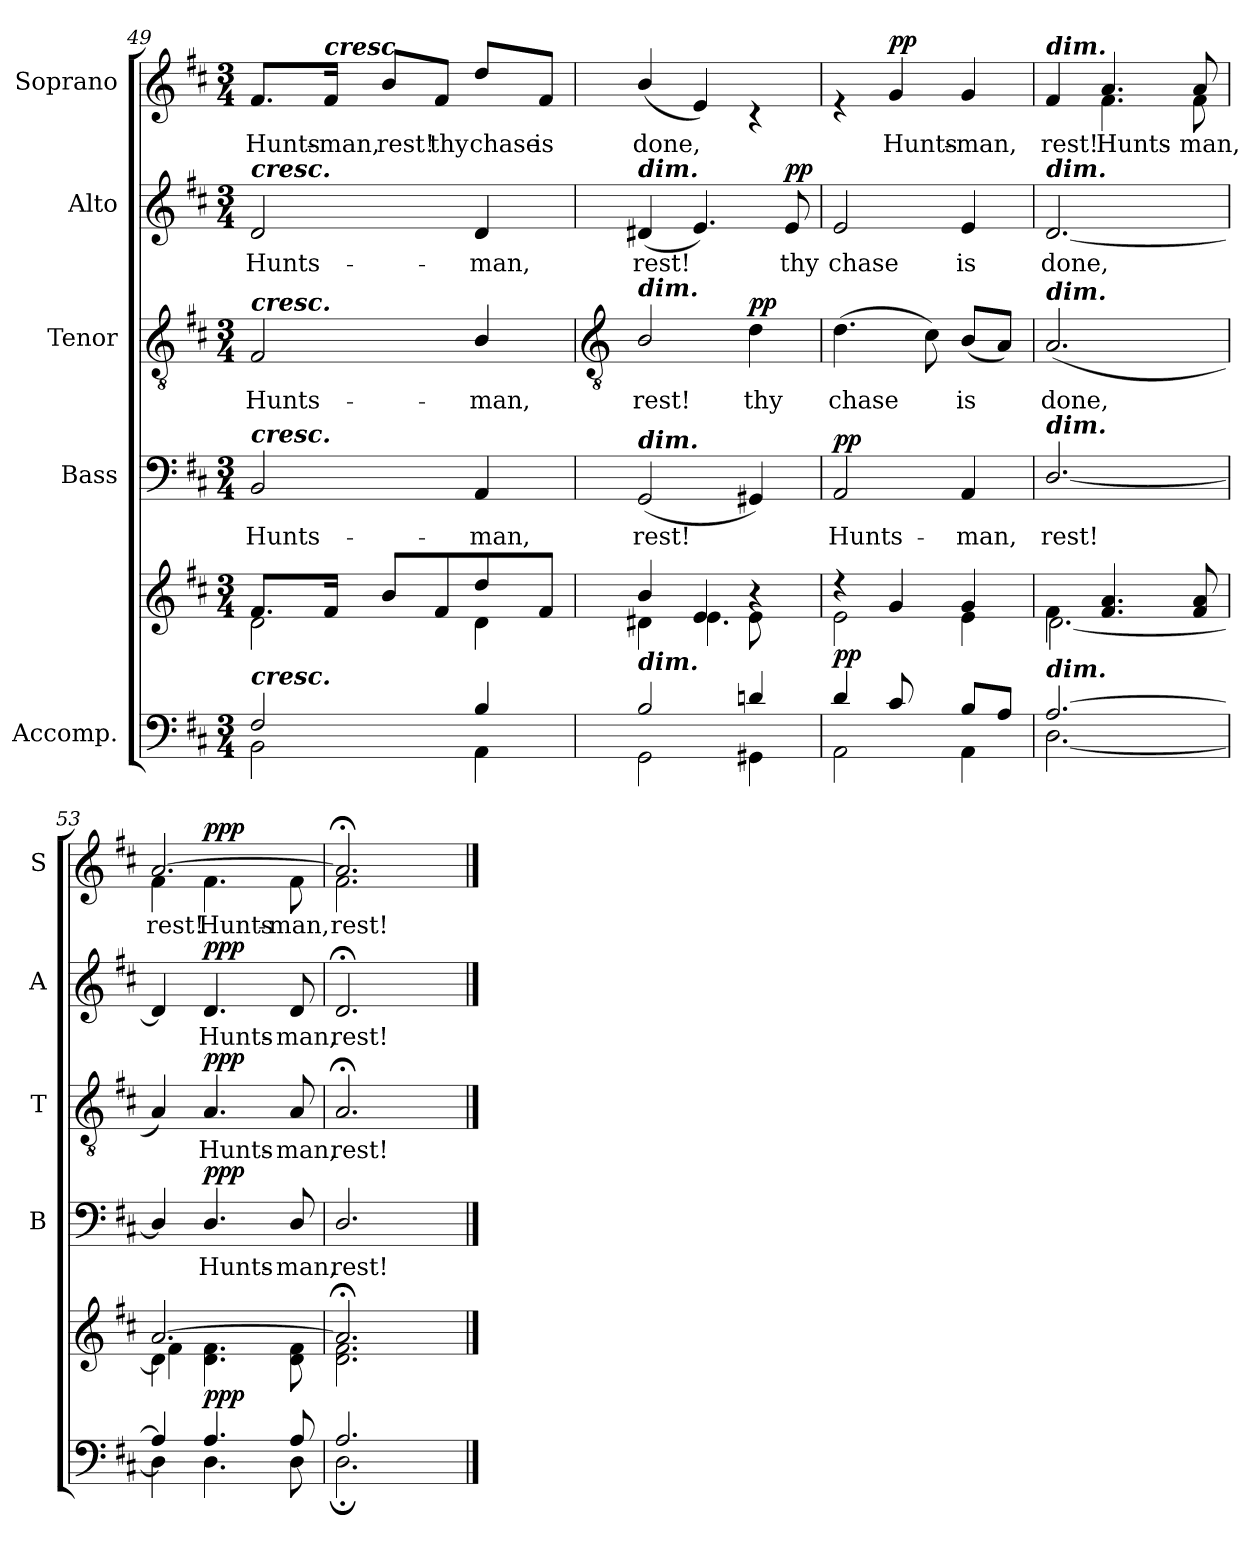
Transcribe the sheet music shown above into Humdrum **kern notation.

**kern	**kern	**dynam	**kern	**text	**dynam	**kern	**text	**dynam	**kern	**text	**dynam	**kern	**text	**dynam
*part5	*part5	*part5	*part4	*part4	*part4	*part3	*part3	*part3	*part2	*part2	*part2	*part1	*part1	*part1
*staff6	*staff5	*staff5/6	*staff4	*staff4	*staff4	*staff3	*staff3	*staff3	*staff2	*staff2	*staff2	*staff1	*staff1	*staff1
*I"Accomp.	*	*	*I"Bass	*	*	*I"Tenor	*	*	*I"Alto	*	*	*I"Soprano	*	*
*	*	*	*I'B	*	*	*I'T	*	*	*I'A	*	*	*I'S	*	*
*clefF4	*clefG2	*	*clefF4	*	*	*clefGv2	*	*	*clefG2	*	*	*clefG2	*	*
*k[f#c#]	*k[f#c#]	*	*k[f#c#]	*	*	*k[f#c#]	*	*	*k[f#c#]	*	*	*k[f#c#]	*	*
*D:	*D:	*	*D:	*	*	*D:	*	*	*D:	*	*	*D:	*	*
*M3/4	*M3/4	*	*M3/4	*	*	*M3/4	*	*	*M3/4	*	*	*M3/4	*	*
=49	=49	=49	=49	=49	=49	=49	=49	=49	=49	=49	=49	=49	=49	=49
*^	*^	*	*	*	*	*	*	*	*	*	*	*	*	*
*	*	*	*^	*	*	*	*	*	*	*	*	*	*	*	*	*
!	!	!	!	!	!	!	!	!	!	!	!	!LO:TX:a:Bi:t=cresc.	!	!	!	!	!
!	!	!	!	!	!	!	!	!	!LO:TX:a:Bi:t=cresc.	!	!	!	!	!	!	!	!
!	!	!	!	!	!	!LO:TX:a:Bi:t=cresc.	!	!	!	!	!	!	!	!	!	!	!
!LO:TX:a:Bi:t=cresc.	!	!	!	!	!	!	!	!	!	!	!	!	!	!	!	!	!
!	!	!	!	!	!	!	!LO:LY:b	!	!	!LO:LY:b	!	!	!LO:LY:b	!	!	!LO:LY:b	!
2F#/	2BB\	8.f#/L	2d\	2ryy	.	2BB	Hunts-	.	2F#	Hunts-	.	2d	Hunts-	.	8.f#/L	Hunts-	.
!	!	!	!	!	!	!	!	!	!	!	!	!	!	!	!LO:TX:a:Bi:t=cresc.	!	!
!	!	!	!	!	!	!	!	!	!	!	!	!	!	!	!	!LO:LY:b	!
.	.	16f#/J	.	.	.	.	.	.	.	.	.	.	.	.	16f#/Jk	-man,	.
!	!	!	!	!	!	!	!	!	!	!	!	!	!	!	!	!LO:LY:b	!
.	.	8b/L	.	.	.	.	.	.	.	.	.	.	.	.	8b/L	rest!	.
!	!	!	!	!	!	!	!	!	!	!	!	!	!	!	!	!LO:LY:b	!
.	.	8f#/	.	.	.	.	.	.	.	.	.	.	.	.	8f#/J	thy	.
!	!	!	!	!	!	!	!LO:LY:b	!	!	!LO:LY:b	!	!	!LO:LY:b	!	!	!LO:LY:b	!
4B/	4AA\	8dd/	4d\	4ryy	.	4AA	-man,	.	4B/	-man,	.	4d	-man,	.	8dd/L	chase	.
!	!	!	!	!	!	!	!	!	!	!	!	!	!	!	!	!LO:LY:b	!
.	.	8f#/J	.	.	.	.	.	.	.	.	.	.	.	.	8f#/J	is	.
!!LO:LB:g=z
=50	=50	=50	=50	=50	=50	=50	=50	=50	=50	=50	=50	=50	=50	=50	=50	=50	=50
*	*	*	*	*	*	*	*	*	*clefGv2	*	*	*	*	*	*	*	*
!	!	!	!	!	!	!	!	!	!	!	!	!	!	!	!LO:TX:a:Bi:t=dim.	!	!
!	!	!	!	!	!	!	!	!	!	!	!	!LO:TX:a:Bi:t=dim.	!	!	!	!	!
!	!	!	!	!	!	!	!	!	!LO:TX:a:Bi:t=dim.	!	!	!	!	!	!	!	!
!	!	!	!	!	!	!LO:TX:a:Bi:t=dim.	!	!	!	!	!	!	!	!	!	!	!
!	!	!LO:TX:b:Bi:t=dim.	!	!	!	!	!	!	!	!	!	!	!	!	!	!	!
!	!	!	!	!	!	!	!LO:LY:b	!	!	!LO:LY:b	!	!	!LO:LY:b	!	!	!LO:LY:b	!
*	*	*	*	*	*	*	*	*	*	*	*	*	*	*	*^	*	*
2B/	2GG\	4b/	4d#X\	2ryy	.	(<2GG	rest!	.	2B/	rest!	.	(<4d#X	rest!	.	2.ryy	(<4b/	done,	.
.	.	4e/	4.e\	.	.	.	.	.	.	.	.	4.e)	.	.	.	4e/)	.	.
!	!	!	!	!	!	!	!	!	!	!LO:LY:b	!LO:DY:b	!	!	!	!	!	!	!
4dn/	4GG#X\	4r	.	8e\	.	4GG#X)	.	.	4d	thy	pp	.	.	.	.	4r	.	.
!	!	!	!	!	!	!	!	!	!	!	!	!	!LO:LY:b	!LO:DY:b	!	!	!	!
.	.	.	8ryy	8ryy	.	.	.	.	.	.	.	8e	thy	pp	.	.	.	.
=51	=51	=51	=51	=51	=51	=51	=51	=51	=51	=51	=51	=51	=51	=51	=51	=51	=51	=51
!	!	!	!	!	!LO:DY:a=2	!	!LO:LY:b	!LO:DY:b	!	!LO:LY:b	!	!	!LO:LY:b	!	!	!	!	!
4d/	2AA\	4r	2e\	2ryy	pp	2AA	Hunts-	pp	(>4.d	chase	.	2e	chase	.	2.ryy	4r	.	.
!	!	!	!	!	!	!	!	!	!	!	!	!	!	!	!	!	!LO:LY:b	!LO:DY:b
8c#/	.	4g/	.	.	.	.	.	.	.	.	.	.	.	.	.	4g/	Hunts-	pp
8ryy	.	.	.	.	.	.	.	.	8c#)	.	.	.	.	.	.	.	.	.
!	!	!	!	!	!	!	!LO:LY:b	!	!	!LO:LY:b	!	!	!LO:LY:b	!	!	!	!LO:LY:b	!
8B/L	4AA\	4g/	4e\	4ryy	.	4AA	-man,	.	(<8BL	is	.	4e	is	.	.	4g/	-man,	.
8A/J	.	.	.	.	.	.	.	.	8AJ)	.	.	.	.	.	.	.	.	.
=52	=52	=52	=52	=52	=52	=52	=52	=52	=52	=52	=52	=52	=52	=52	=52	=52	=52	=52
!	!	!	!	!	!	!	!	!	!	!	!	!	!	!	!LO:TX:a:Bi:t=dim.	!	!	!
!	!	!	!	!	!	!	!	!	!	!	!	!LO:TX:a:Bi:t=dim.	!	!	!	!	!	!
!	!	!	!	!	!	!	!	!	!LO:TX:a:Bi:t=dim.	!	!	!	!	!	!	!	!	!
!	!	!	!	!	!	!LO:TX:a:Bi:t=dim.	!	!	!	!	!	!	!	!	!	!	!	!
!LO:TX:a:Bi:t=dim.	!	!	!	!	!	!	!	!	!	!	!	!	!	!	!	!	!	!
!	!	!	!	!	!	!	!LO:LY:b	!	!	!LO:LY:b	!	!	!LO:LY:b	!	!	!	!LO:LY:b	!
[2.A/	[2.D\	4f#\	[2.d\	2ryy	.	[2.D/	rest!	.	(<2.A	done,	.	[2.d	done,	.	4ryy	4f#/	rest!	.
!	!	!	!	!	!	!	!	!	!	!	!	!	!	!	!	!	!LO:LY:a	!
!	!	!	!	!	!	!	!	!	!	!	!	!	!	!	!	!	!LO:LY:b	!
.	.	4.f#/ 4.a/	.	.	.	.	.	.	.	.	.	.	.	.	4.a/	4.f#\	Hunts-	.
.	.	.	.	4ryy	.	.	.	.	.	.	.	.	.	.	.	.	.	.
!	!	!	!	!	!	!	!	!	!	!	!	!	!	!	!	!	!LO:LY:a	!
!	!	!	!	!	!	!	!	!	!	!	!	!	!	!	!	!	!LO:LY:b	!
.	.	8f#/ 8a/	.	.	.	.	.	.	.	.	.	.	.	.	8a/	8f#\	-man,	.
=53	=53	=53	=53	=53	=53	=53	=53	=53	=53	=53	=53	=53	=53	=53	=53	=53	=53	=53
!	!	!	!	!	!	!	!	!	!	!	!	!	!	!	!	!	!LO:LY:a	!
!	!	!	!	!	!	!	!	!	!	!	!	!	!	!	!	!	!LO:LY:b	!
4A/]	4D\]	[2.a/	4d\]	4f#\	.	4D/]	.	.	4A)	.	.	4d]	.	.	[2.a/	4f#\	rest!	.
!	!	!	!	!	!LO:DY:b	!	!LO:LY:b	!LO:DY:b	!	!LO:LY:b	!LO:DY:b	!	!LO:LY:b	!LO:DY:b	!	!	!LO:LY:b	!LO:DY:b
4.A/	4.D\	.	4.d\ 4.f#\	4ryy	ppp	4.D/	Hunts-	ppp	4.A	Hunts-	ppp	4.d	Hunts-	ppp	.	4.f#\	Hunts-	ppp
.	.	.	.	4ryy	.	.	.	.	.	.	.	.	.	.	.	.	.	.
!	!	!	!	!	!	!	!LO:LY:b	!	!	!LO:LY:b	!	!	!LO:LY:b	!	!	!	!LO:LY:b	!
8A/	8D\	.	8d\ 8f#\	.	.	8D/	-man,	.	8A	-man,	.	8d	-man,	.	.	8f#\	-man,	.
=54	=54	=54	=54	=54	=54	=54	=54	=54	=54	=54	=54	=54	=54	=54	=54	=54	=54	=54
!	!	!	!	!	!	!	!LO:LY:b	!	!	!LO:LY:b	!	!	!LO:LY:b	!	!	!	!LO:LY:b	!
2.A/	2.D;\	2.a;</]	2.d\ 2.f#\	2ryy	.	2.D/	rest!	.	2.A;<	rest!	.	2.d;<	rest!	.	2.a;</]	2.f#\	rest!	.
.	.	.	.	4ryy	.	.	.	.	.	.	.	.	.	.	.	.	.	.
*v	*v	*	*	*	*	*	*	*	*	*	*	*	*	*	*v	*v	*	*
*	*v	*v	*v	*	*	*	*	*	*	*	*	*	*	*	*	*
==	==	==	==	==	==	==	==	==	==	==	==	==	==	==
*-	*-	*-	*-	*-	*-	*-	*-	*-	*-	*-	*-	*-	*-	*-
